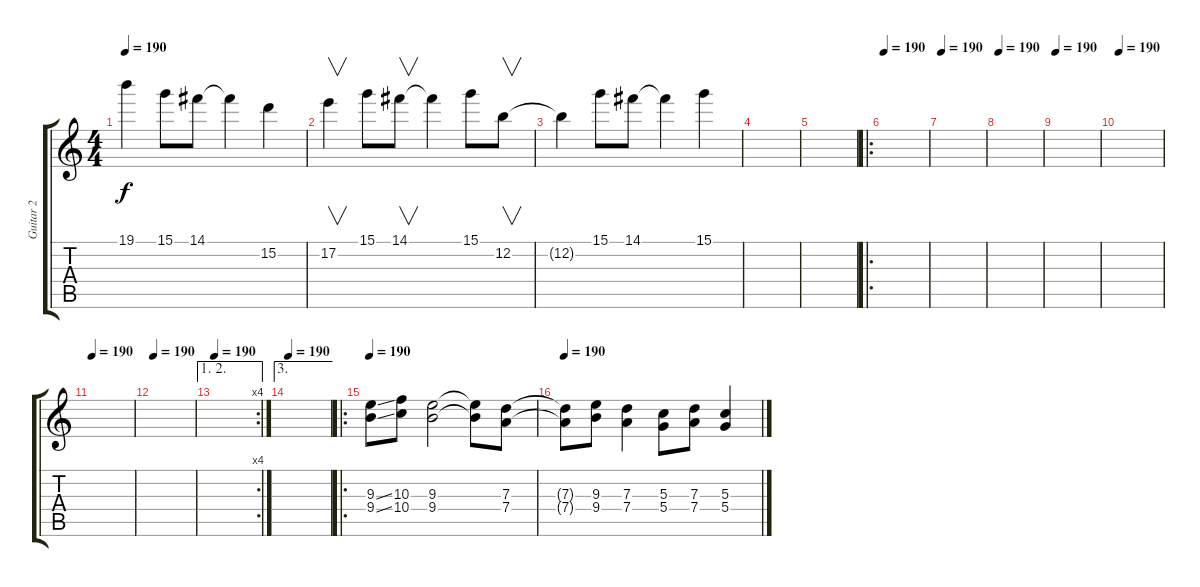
\track ("Guitar 2" "Guitar 2") {instrument distortionguitar}
\staff {score tabs}
\tuning (E4 B3 G3 D3 A2 E2) {hide}
\ts (4 4)
\tempo 190
\clef g2
\ks c
19.1{t}.4{dy f} 15.1.8 14.1.8 14.1{t}.4 15.2.4 |
17.2.4{v} 15.1.8 14.1.8{v} 14.1{t}.4 15.1.8 12.2.8{v} |
12.2{t}.4 15.1.8 14.1.8 14.1{t}.4 15.1.4 |
|
|
\ro
\tempo 190
|
\tempo 190
|
\tempo 190
|
\tempo 190
|
\tempo 190
|
\tempo 190
|
\tempo 190
|
\ae (1 2)
\rc 4
\tempo 190
|
\ae 3
\tempo 190
|
\ro
\tempo 190
(9.3{ss} 9.4{ss}).8 (10.3 10.4).8 (9.3 9.4).2 (9.3{t} 9.4{t}).8 (7.3 7.4).8 |
\tempo 190
(7.3{t} 7.4{t}).8 (9.3 9.4).8 (7.3 7.4).4 (5.3 5.4).8 (7.3 7.4).8 (5.3 5.4).4
